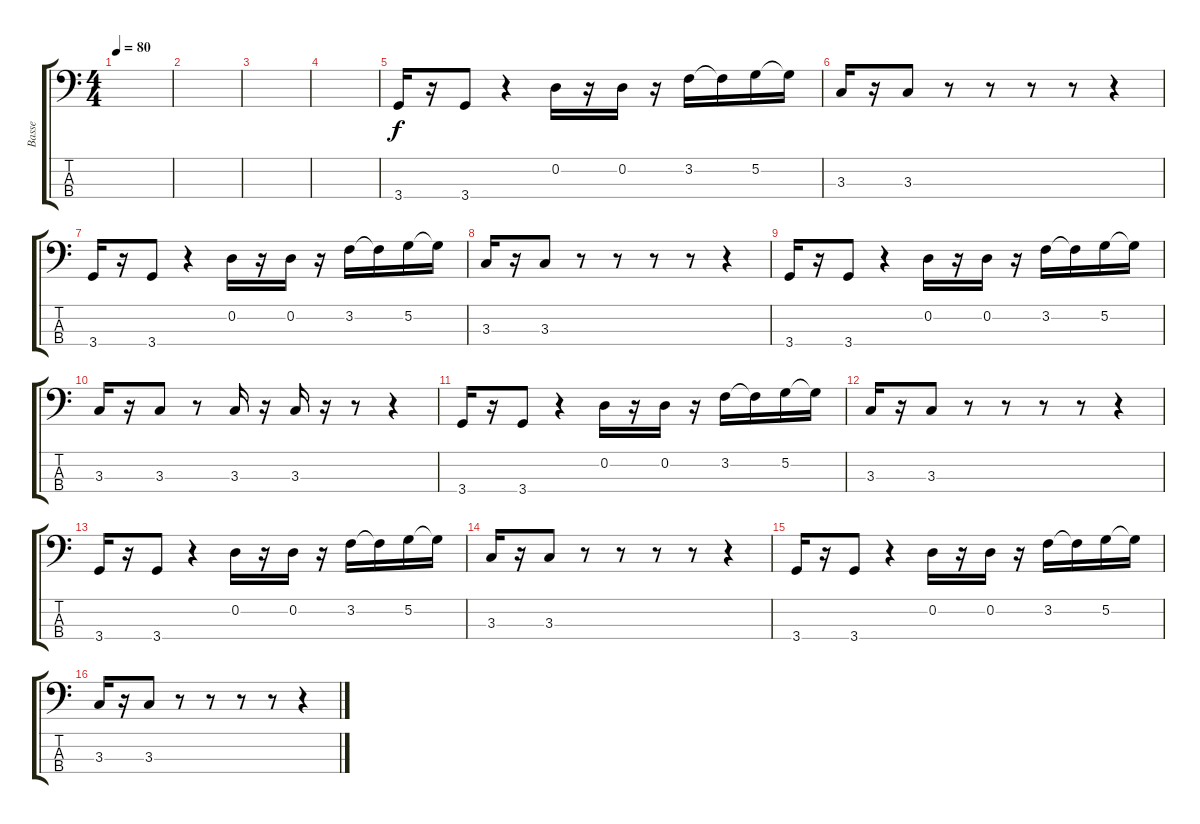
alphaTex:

\track ("Basse" "Basse") {instrument fretlessbass}
\staff {score tabs}
\tuning (G2 D2 A1 E1) {hide}
\ts (4 4)
\tempo 80
\clef f4
\ks c
|
|
|
|
3.4.16 r.16 3.4.8 r.4 0.2.16 r.16 0.2.16 r.16 3.2.16 3.2{t}.16 5.2.16 5.2{t}.16 |
3.3.16 r.16 3.3.8 r.8 r.8 r.8 r.8 r.4 |
3.4.16 r.16 3.4.8 r.4 0.2.16 r.16 0.2.16 r.16 3.2.16 3.2{t}.16 5.2.16 5.2{t}.16 |
3.3.16 r.16 3.3.8 r.8 r.8 r.8 r.8 r.4 |
3.4.16 r.16 3.4.8 r.4 0.2.16 r.16 0.2.16 r.16 3.2.16 3.2{t}.16 5.2.16 5.2{t}.16 |
3.3.16 r.16 3.3.8 r.8 3.3.16 r.16 3.3.16 r.16 r.8 r.4 |
3.4.16 r.16 3.4.8 r.4 0.2.16 r.16 0.2.16 r.16 3.2.16 3.2{t}.16 5.2.16 5.2{t}.16 |
3.3.16 r.16 3.3.8 r.8 r.8 r.8 r.8 r.4 |
3.4.16 r.16 3.4.8 r.4 0.2.16 r.16 0.2.16 r.16 3.2.16 3.2{t}.16 5.2.16 5.2{t}.16 |
3.3.16 r.16 3.3.8 r.8 r.8 r.8 r.8 r.4 |
3.4.16 r.16 3.4.8 r.4 0.2.16 r.16 0.2.16 r.16 3.2.16 3.2{t}.16 5.2.16 5.2{t}.16 |
3.3.16 r.16 3.3.8 r.8 r.8 r.8 r.8 r.4
